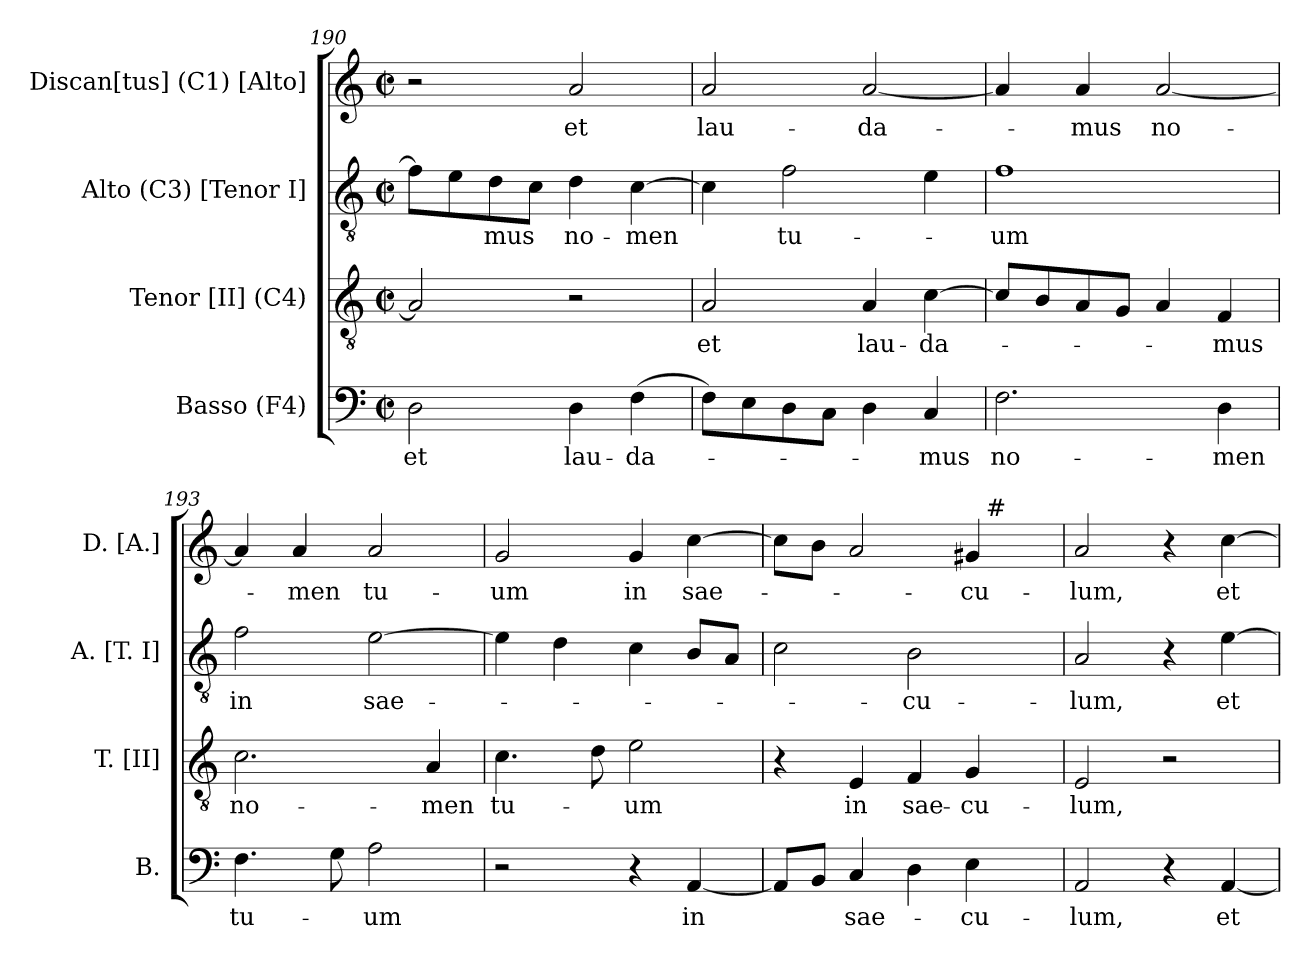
**kern	**text	**kern	**text	**kern	**text	**kern	**text
*part4	*part4	*part3	*part3	*part2	*part2	*part1	*part1
*staff4	*staff4	*staff3	*staff3	*staff2	*staff2	*staff1	*staff1
*I"Basso (F4)	*	*I"Tenor [II] (C4)	*	*I"Alto (C3) [Tenor I]	*	*I"Discan[tus] (C1) [Alto]	*
*I'B.	*	*I'T. [II]	*	*I'A. [T. I]	*	*I'D. [A.]	*
*clefF4	*	*clefGv2	*	*clefGv2	*	*clefG2	*
*	*	*ITrd7c12	*	*ITrd7c12	*	*	*
*k[]	*	*k[]	*	*k[]	*	*k[]	*
*C:	*	*C:	*	*C:	*	*C:	*
*M2/2	*	*M2/2	*	*M2/2	*	*M2/2	*
*met(c|)	*	*met(c|)	*	*met(c|)	*	*met(c|)	*
=190	=190	=190	=190	=190	=190	=190	=190
!	!LO:LY:b:color=#000000	!	!	!	!	!	!
2Di\	et	2AAi/]	.	8Fi\L]	.	2r	.
.	.	.	.	8Ei\	.	.	.
!	!	!	!	!	!LO:LY:b:color=#000000	!	!
.	.	.	.	8Di\	-mus	.	.
.	.	.	.	8Ci\J	.	.	.
!	!LO:LY:b:color=#000000	!	!	!	!	!	!
!	!	!	!	!	!LO:LY:b:color=#000000	!	!
!	!	!	!	!	!	!	!LO:LY:b:color=#000000
4Di\	lau-	2r	.	4Di\	no-	2ai/	et
!	!LO:LY:b:color=#000000	!	!	!	!	!	!
!	!	!	!	!	!LO:LY:b:color=#000000	!	!
(4Fi\	-da-	.	.	[>4Ci\	-men	.	.
=191	=191	=191	=191	=191	=191	=191	=191
!	!	!	!LO:LY:b:color=#000000	!	!	!	!
!	!	!	!	!	!	!	!LO:LY:b:color=#000000
8Fi\L)	.	2AAi/	et	4Ci\]	.	2ai/	lau-
8Ei\	.	.	.	.	.	.	.
!	!	!	!	!	!LO:LY:b:color=#000000	!	!
8Di\	.	.	.	2Fi\	tu-	.	.
8Ci\J	.	.	.	.	.	.	.
!	!	!	!LO:LY:b:color=#000000	!	!	!	!
!	!	!	!	!	!	!	!LO:LY:b:color=#000000
4Di\	.	4AAi/	lau-	.	.	[<2ai/	-da-
!	!LO:LY:b:color=#000000	!	!	!	!	!	!
!	!	!	!LO:LY:b:color=#000000	!	!	!	!
4Ci/	-mus	[>4Ci\	-da-	4Ei\	.	.	.
=192	=192	=192	=192	=192	=192	=192	=192
!	!LO:LY:b:color=#000000	!	!	!	!	!	!
!	!	!	!	!	!LO:LY:b:color=#000000	!	!
2.Fi\	no-	8Ci/L]	.	1Fi	-um	4ai/]	.
.	.	8BBi/	.	.	.	.	.
!	!	!	!	!	!	!	!LO:LY:b:color=#000000
.	.	8AAi/	.	.	.	4ai/	-mus
.	.	8GGi/J	.	.	.	.	.
!	!	!	!	!	!	!	!LO:LY:b:color=#000000
.	.	4AAi/	.	.	.	[<2ai/	no-
!	!LO:LY:b:color=#000000	!	!	!	!	!	!
!	!	!	!LO:LY:b:color=#000000	!	!	!	!
4Di\	-men	4FFi/	-mus	.	.	.	.
=193	=193	=193	=193	=193	=193	=193	=193
!	!LO:LY:b:color=#000000	!	!	!	!	!	!
!	!	!	!LO:LY:b:color=#000000	!	!	!	!
!	!	!	!	!	!LO:LY:b:color=#000000	!	!
4.Fi\	tu-	2.Ci\	no-	2Fi\	in	4ai/]	.
!	!	!	!	!	!	!	!LO:LY:b:color=#000000
.	.	.	.	.	.	4ai/	-men
8Gi\	.	.	.	.	.	.	.
!	!LO:LY:b:color=#000000	!	!	!	!	!	!
!	!	!	!	!	!LO:LY:b:color=#000000	!	!
!	!	!	!	!	!	!	!LO:LY:b:color=#000000
2Ai\	-um	.	.	[>2Ei\	sae-	2ai/	tu-
!	!	!	!LO:LY:b:color=#000000	!	!	!	!
.	.	4AAi/	-men	.	.	.	.
!!LO:PB:g=z
=194	=194	=194	=194	=194	=194	=194	=194
!	!	!	!LO:LY:b:color=#000000	!	!	!	!
!	!	!	!	!	!	!	!LO:LY:b:color=#000000
2r	.	4.Ci\	tu-	4Ei\]	.	2gi/	-um
.	.	.	.	4Di\	.	.	.
.	.	8Di\	.	.	.	.	.
!	!	!	!LO:LY:b:color=#000000	!	!	!	!
!	!	!	!	!	!	!	!LO:LY:b:color=#000000
4r	.	2Ei\	-um	4Ci\	.	4gi/	in
!	!LO:LY:b:color=#000000	!	!	!	!	!	!
!	!	!	!	!	!	!	!LO:LY:b:color=#000000
[<4AAi/	in	.	.	8BBi/L	.	[>4cci\	sae-
.	.	.	.	8AAi/J	.	.	.
=195	=195	=195	=195	=195	=195	=195	=195
*	*	*	*	*	*	*^	*
8AAi/L]	.	4r	.	2Ci\	.	8cci\L]	2ryy	.
8BBi/J	.	.	.	.	.	8bi\J	.	.
!	!LO:LY:b:color=#000000	!	!	!	!	!	!	!
!	!	!	!LO:LY:b:color=#000000	!	!	!	!	!
4Ci/	sae-	4EEi/	in	.	.	2ai/	.	.
!	!	!	!LO:LY:b:color=#000000	!	!	!	!	!
!	!	!	!	!	!LO:LY:b:color=#000000	!	!	!
4Di\	.	4FFi/	sae-	2BBi\	-cu-	.	4ryy	.
!	!LO:LY:b:color=#000000	!	!	!	!	!	!	!
!	!	!	!LO:LY:b:color=#000000	!	!	!	!	!
!	!	!	!	!	!	!	!	!LO:LY:b:color=#000000
4Ei\	-cu-	4GGi/	-cu-	.	.	4g#i/	32ryy	-cu-
.	.	.	.	.	.	.	256ryy	.
!	!	!	!	!	!	!	!LO:TX:a:t=#	!
.	.	.	.	.	.	.	8ryy	.
.	.	.	.	.	.	.	16ryy	.
.	.	.	.	.	.	.	64..ryy	.
*	*	*	*	*	*	*v	*v	*
=196	=196	=196	=196	=196	=196	=196	=196
*	*	*	*	*	*	*^	*
!	!LO:LY:b:color=#000000	!	!	!	!	!	!	!
*	*	*	*	*	*	*v	*v	*
*	*	*	*	*	*	*^	*
!	!	!	!LO:LY:b:color=#000000	!	!	!	!	!
*	*	*	*	*	*	*v	*v	*
*	*	*	*	*	*	*^	*
!	!	!	!	!	!LO:LY:b:color=#000000	!	!	!
*	*	*	*	*	*	*v	*v	*
*	*	*	*	*	*	*^	*
!	!	!	!	!	!	!	!	!LO:LY:b:color=#000000
*	*	*	*	*	*	*v	*v	*
2AAi/	-lum,	2EEi/	-lum,	2AAi/	-lum,	2ai/	-lum,
4r	.	2r	.	4r	.	4r	.
!	!LO:LY:b:color=#000000	!	!	!	!	!	!
!	!	!	!	!	!LO:LY:b:color=#000000	!	!
!	!	!	!	!	!	!	!LO:LY:b:color=#000000
[<4AAi/	et	.	.	[>4Ei\	et	[>4cci\	et
=	=	=	=	=	=	=	=
*-	*-	*-	*-	*-	*-	*-	*-
